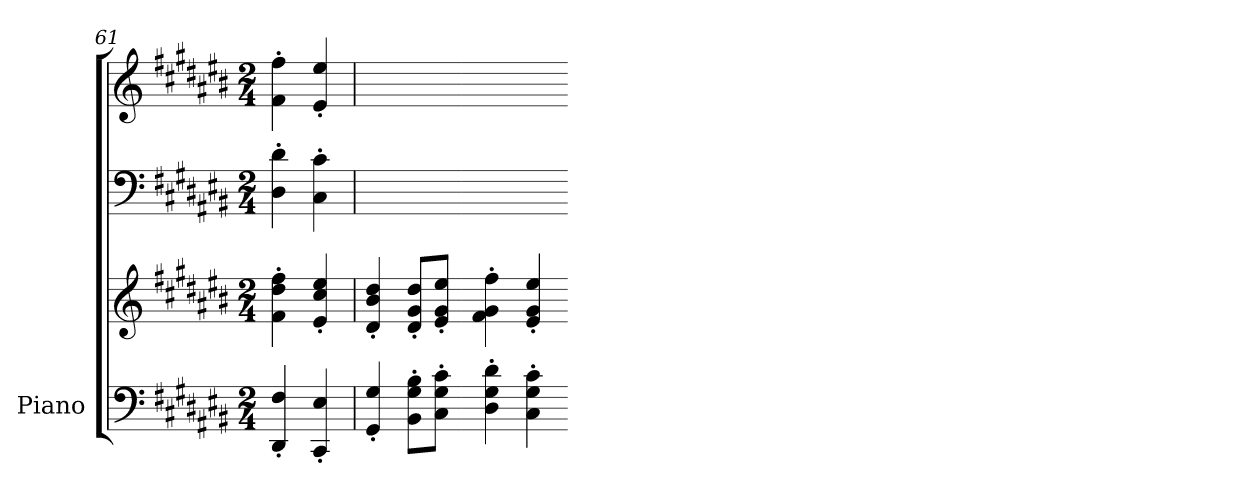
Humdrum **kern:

**kern	**kern	**kern	**kern
*part1	*part1	*part1	*part1
*staff4	*staff3	*staff2	*staff1
*I"Piano	*	*	*
*I'Pno.	*	*	*
*clefF4	*clefG2	*clefF4	*clefG2
*k[f#c#g#d#a#e#b#]	*k[f#c#g#d#a#e#b#]	*k[f#c#g#d#a#e#b#]	*k[f#c#g#d#a#e#b#]
*M2/4	*M2/4	*M2/4	*M2/4
=61	=61	=61	=61
4DD#/' 4F#/'	4f#\' 4dd#\' 4ff#\'	4D#\' 4d#\'	4f#\' 4ff#\'
4CC#/' 4E#/'	4e#/' 4cc#/' 4ee#/'	4C#\' 4c#\'	4e#/' 4ee#/'
=62	=62	=62	=62
4GG#/' 4G#/'	4d#/' 4b#/' 4dd#/'	2ryy	2ryy
8BB#\' 8G#\' 8B#\'L	8d#/' 8g#/' 8dd#/'L	.	.
8C#\' 8G#\' 8c#\'J	8e#/' 8g#/' 8ee#/'J	.	.
=63-	=63-	=63-	=63-
4D#\' 4G#\' 4d#\'	4f#\' 4g#\' 4ff#\'	2ryy	2ryy
4C#\' 4G#\' 4c#\'	4e#/' 4g#/' 4ee#/'	.	.
=-	=-	=-	=-
*-	*-	*-	*-
